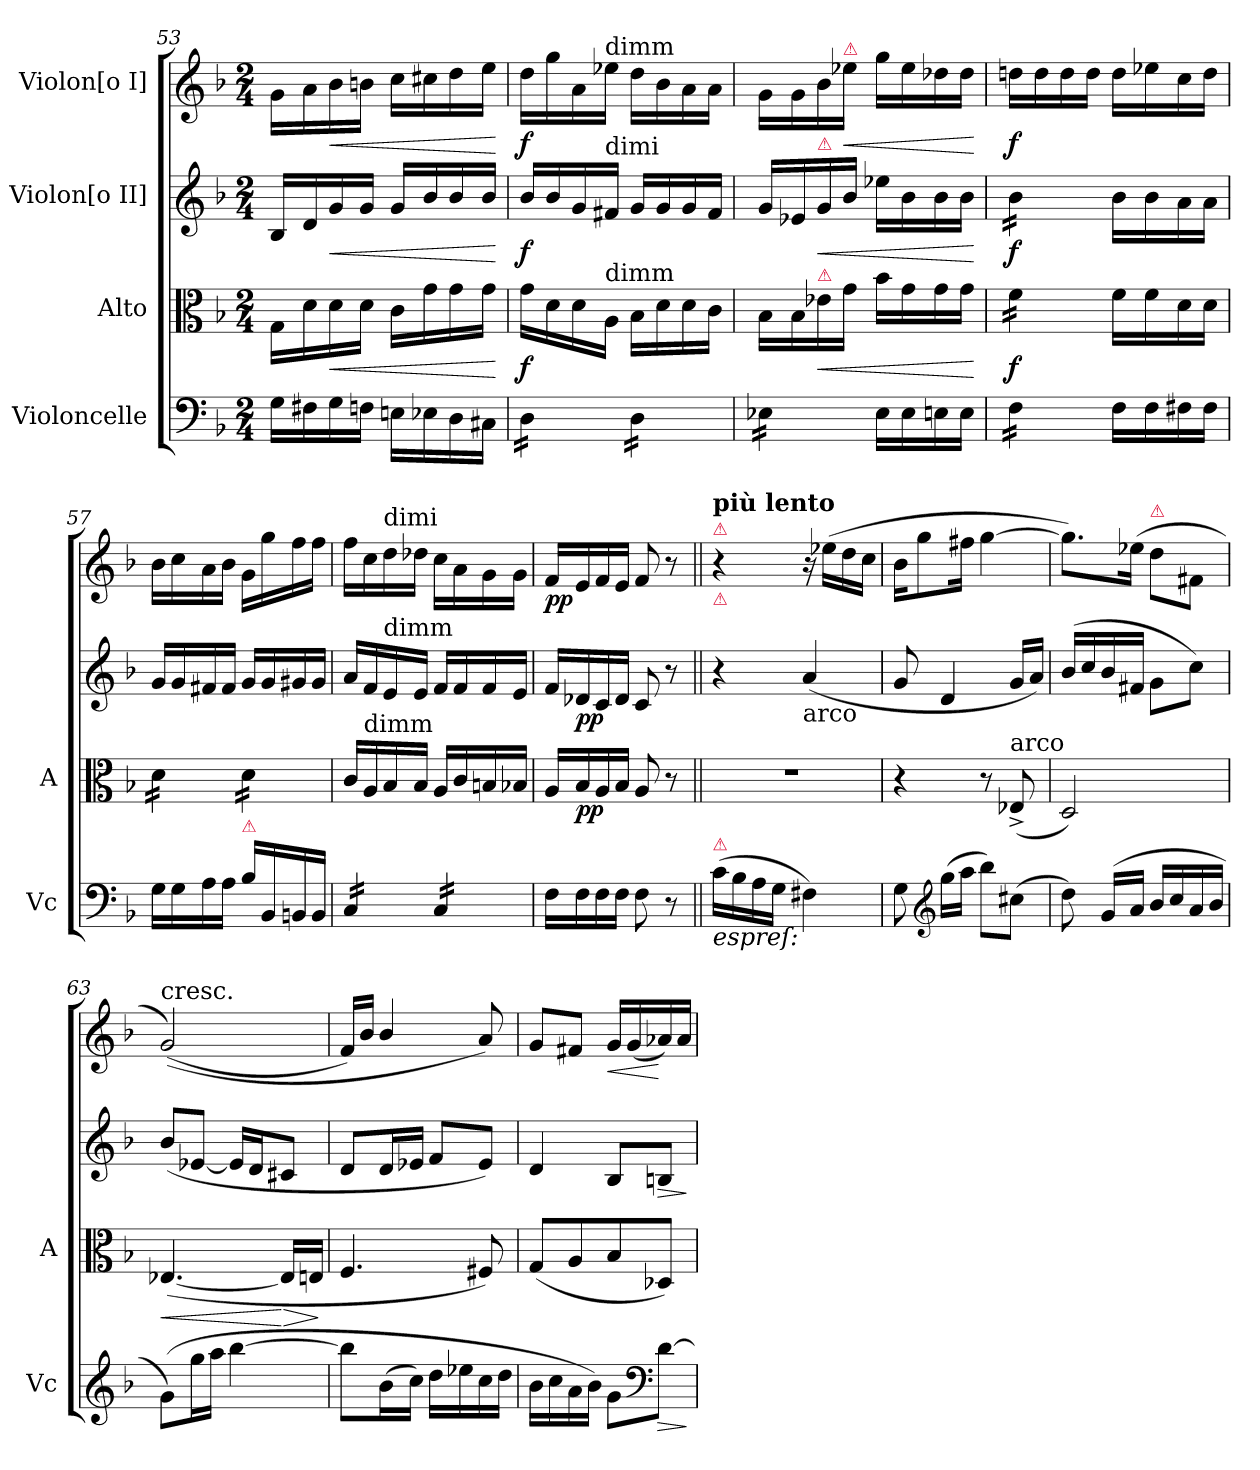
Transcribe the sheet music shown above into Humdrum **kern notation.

**kern	**dynam	**kern	**dynam	**kern	**dynam	**kern	**dynam
*part4	*part4	*part3	*part3	*part2	*part2	*part1	*part1
*staff4	*staff4	*staff3	*staff3	*staff2	*staff2	*staff1	*staff1
*I"Violoncelle	*	*I"Alto	*	*I"Violon[o II]	*	*I"Violon[o I]	*
*I'Vc	*	*I'A	*	*	*	*	*
*clefF4	*	*clefC3	*	*clefG2	*	*clefG2	*
*k[b-]	*	*k[b-]	*	*k[b-]	*	*k[b-]	*
*M2/4	*	*M2/4	*	*M2/4	*	*M2/4	*
=53	=53	=53	=53	=53	=53	=53	=53
16G\LL	.	16G\LL	.	16B-/LL	.	16g\LL	.
16F#X\	.	16d\	.	16d/	.	16a\	.
!	!	!	!LO:HP:b	!	!LO:HP:b	!	!LO:HP:b
16G\	.	16d\	<	16g/	<	16b-\	<
16Fn\JJ	.	16d\JJ	.	16g/JJ	.	16bn\JJ	.
16En\LL	.	16c\LL	.	16g/LL	.	16cc\LL	.
16E-X\	.	16g\	.	16b-/	.	16cc#X\	.
16D\	.	16g\	.	16b-/	.	16dd\	.
16C#X\JJ	.	16g\JJ	.	16b-/JJ	.	16ee\JJ	.
.	.	.	[	.	[	.	[
=54	=54	=54	=54	=54	=54	=54	=54
*tremolo	*	*	*	*	*	*	*
16D\LL	.	16g\LL	f	16b-/LL	f	16dd\LL	f
16D\	.	16d\	.	16b-/	.	16gg\	.
16D\	.	16d\	.	16g/	.	16a\	.
!	!	!	!	!	!	!LO:TX:t=dimm	!
!	!	!	!	!LO:TX:t=dimi	!	!	!
!	!	!LO:TX:t=dimm	!	!	!	!	!
16D\JJ	.	16A\JJ	.	16f#X/JJ	.	16ee-X\JJ	.
16D\LL	.	16B-\LL	.	16g/LL	.	16dd\LL	.
16D\	.	16d\	.	16g/	.	16b-\	.
16D\	.	16d\	.	16g/	.	16a\	.
16D\JJ	.	16c\JJ	.	16f#/JJ	.	16a\JJ	.
=55	=55	=55	=55	=55	=55	=55	=55
16E-X\LL	.	16B-\LL	.	16g/LL	.	16g\LL	.
16E-X\	.	16B-\	.	16e-X/	.	16g\	.
!	!	!	!	!LO:TX:a:color=crimson:t=⚠	!	!	!
!	!	!LO:TX:a:color=crimson:t=⚠	!	!	!	!	!
!	!	!	!LO:HP:b	!	!LO:HP:b	!	!
16E-X\	.	16e-X\	<	16g/	<	16b-\	.
!	!	!	!	!	!	!LO:TX:a:color=crimson:t=⚠	!
!	!	!	!	!	!	!	!LO:HP:b
16E-X\JJ	.	16g\JJ	.	16b-/JJ	.	16ee-X\JJ	<
*Xtremolo	*	*	*	*	*	*	*
16E-\LL	.	16b-\LL	.	16ee-X\LL	.	16gg\LL	.
16E-\	.	16g\	.	16b-\	.	16ee-\	.
16En\	.	16g\	.	16b-\	.	16dd-X\	.
16E\JJ	.	16g\JJ	.	16b-\JJ	.	16dd-\JJ	.
.	.	.	[	.	[	.	[
=56	=56	=56	=56	=56	=56	=56	=56
*tremolo	*	*	*	*	*	*	*
*	*	*tremolo	*	*	*	*	*
*	*	*	*	*tremolo	*	*	*
16F\LL	.	16f\LL	f	16b-\LL	f	16ddn\LL	f
16F\	.	16f\	.	16b-\	.	16dd\	.
16F\	.	16f\	.	16b-\	.	16dd\	.
16F\JJ	.	16f\JJ	.	16b-\JJ	.	16dd\JJ	.
*	*	*	*	*Xtremolo	*	*	*
*	*	*Xtremolo	*	*	*	*	*
*Xtremolo	*	*	*	*	*	*	*
16F\LL	.	16f\LL	.	16b-\LL	.	16dd\LL	.
16F\	.	16f\	.	16b-\	.	16ee-X\	.
16F#X\	.	16d\	.	16a\	.	16cc\	.
16F#\JJ	.	16d\JJ	.	16a\JJ	.	16dd\JJ	.
=57	=57	=57	=57	=57	=57	=57	=57
*	*	*tremolo	*	*	*	*	*
16G\LL	.	16d\LL	.	16g/LL	.	16b-\LL	.
16G\	.	16d\	.	16g/	.	16cc\	.
16A\	.	16d\	.	16f#X/	.	16a\	.
16A\JJ	.	16d\JJ	.	16f#/JJ	.	16b-\JJ	.
!LO:TX:a:color=crimson:t=⚠	!	!	!	!	!	!	!
16B-\LL	.	16d\LL	.	16g/LL	.	16g\LL	.
16BB-/	.	16d\	.	16g/	.	16gg\	.
16BBn/	.	16d\	.	16g#X/	.	16ff\	.
16BB/JJ	.	16d\JJ	.	16g#/JJ	.	16ff\JJ	.
*	*	*Xtremolo	*	*	*	*	*
=58	=58	=58	=58	=58	=58	=58	=58
*tremolo	*	*	*	*	*	*	*
16C/LL	.	16c/LL	.	16a/LL	.	16ff\LL	.
!	!	!LO:TX:t=dimm	!	!	!	!	!
16C/	.	16A/	.	16f/	.	16cc\	.
!	!	!	!	!	!	!LO:TX:t=dimi	!
!	!	!	!	!LO:TX:t=dimm	!	!	!
16C/	.	16B-/	.	16e/	.	16dd\	.
16C/JJ	.	16B-/JJ	.	16e/JJ	.	16dd-X\JJ	.
16C/LL	.	16A/LL	.	16f/LL	.	16cc\LL	.
16C/	.	16c/	.	16f/	.	16a\	.
16C/	.	16Bn/	.	16f/	.	16g\	.
16C/JJ	.	16B-X/JJ	.	16e/JJ	.	16g\JJ	.
*Xtremolo	*	*	*	*	*	*	*
=59	=59	=59	=59	=59	=59	=59	=59
16F\LL	.	16A/LL	.	16f/LL	.	16f/LL	pp
16F\	.	16B-/	pp	16d-X/	pp	16e/	.
16F\	.	16A/	.	16c/	.	16f/	.
16F\JJ	.	16B-/JJ	.	16d-/JJ	.	16e/JJ	.
8F\	.	8A/	.	8c/	.	8f/	.
8r	.	8r	.	8r	.	8r	.
=60||	=60||	=60||	=60||	=60||	=60||	=60||	=60||
!	!	!	!	!	!	!LO:TX:a:color=crimson:t=⚠	!
!	!	!	!	!	!	!LO:TX:b:color=crimson:t=⚠	!
!	!	!	!	!	!	!LO:TX:a:B:t=più lento	!
!LO:TX:b:i:t=espreſ&colon;	!	!	!	!	!	!	!
!LO:TX:a:color=crimson:t=⚠	!	!	!	!	!	!	!
(16c\LL	.	2r	.	4r	.	4r	.
16B-\	.	.	.	.	.	.	.
16A\	.	.	.	.	.	.	.
16G\JJ	.	.	.	.	.	.	.
!	!	!	!	!LO:TX:b:t=arco	!	!	!
4F#X\)	.	.	.	(>4a/	.	16r	.
.	.	.	.	.	.	(16ee-X\LL	.
.	.	.	.	.	.	16dd\	.
.	.	.	.	.	.	16cc\JJ	.
=61	=61	=61	=61	=61	=61	=61	=61
8G\	.	4r	.	8g/	.	16b-\KL	.
.	.	.	.	.	.	8gg\	.
*clefG2	*	*	*	*	*	*	*
(16gg\LL	.	.	.	4d/	.	.	.
16aa\JJ	.	.	.	.	.	16ff#X\Jk	.
8bb-\L)	.	8r	.	.	.	[4gg\	.
!	!	!LO:TX:a:t=arco	!	!	!	!	!
(8cc#X\J	.	(>8E-X^/	.	16g/LL	.	.	.
.	.	.	.	16a/JJ)	.	.	.
=62	=62	=62	=62	=62	=62	=62	=62
8dd\)	.	2D/)	.	(<16b-/LL	.	8.gg\L])	.
.	.	.	.	16cc/	.	.	.
(<16g/LL	.	.	.	16b-/	.	.	.
16a/JJ	.	.	.	16f#X/JJ	.	(16ee-X\Jk	.
!	!	!	!	!	!	!LO:TX:a:color=crimson:t=⚠	!
16b-/LL	.	.	.	8g\L	.	8dd\L	.
16cc/	.	.	.	.	.	.	.
16a/	.	.	.	8cc\J)	.	8f#X\J	.
16b-/JJ	.	.	.	.	.	.	.
=63	=63	=63	=63	=63	=63	=63	=63
!	!	!	!	!	!	!LO:TX:t=cresc.	!
!	!	!	!LO:HP:b	!	!	!	!
(8g\L)	.	(>[4.E-X/	<	(8b-/L	.	((2g/)	.
16gg\L	.	.	.	[8e-X/J	.	.	.
16aa\JJ	.	.	.	.	.	.	.
[4bb-\	.	.	.	16e-/LL]	.	.	.
.	.	.	.	16d/J	.	.	.
!	!	!	!LO:HP:n=1:b	!	!	!	!
.	.	16E-/LL]	[ >	8c#X/J	.	.	.
.	.	16En/JJ	.	.	.	.	.
.	.	.	]	.	.	.	.
=64	=64	=64	=64	=64	=64	=64	=64
8bb-\L]	.	4.F/	.	8d/L	.	16f/LL)	.
.	.	.	.	.	.	16b-/JJ	.
(16b-\L	.	.	.	16d/L	.	4b-/	.
16cc\JJ)	.	.	.	16e-X/JJ	.	.	.
16dd\LL	.	.	.	8f/L	.	.	.
16ee-X\	.	.	.	.	.	.	.
16cc\	.	8F#X/)	.	8e-/J)	.	8a/)	.
16dd\JJ	.	.	.	.	.	.	.
=65	=65	=65	=65	=65	=65	=65	=65
16b-\LL	.	(8G/L	.	4d/	.	8g/L	.
16cc\	.	.	.	.	.	.	.
16a\	.	8A/	.	.	.	8f#X/J	.
16b-\JJ)	.	.	.	.	.	.	.
!	!	!	!	!	!	!	!LO:HP:b
8g\L	.	8B-/	.	8B-/L	.	16g/LL	<
.	.	.	.	.	.	(16g/	.
*clefF4	*	*	*	*	*	*	*
!	!LO:HP:b	!	!	!	!LO:HP:b	!	!
[8d\J	>	8D-X/J)	.	8Bn/J	>	16a-X/)	[
.	.	.	.	.	.	16a-/JJ	.
.	]	.	.	.	]	.	.
=	=	=	=	=	=	=	=
*-	*-	*-	*-	*-	*-	*-	*-
